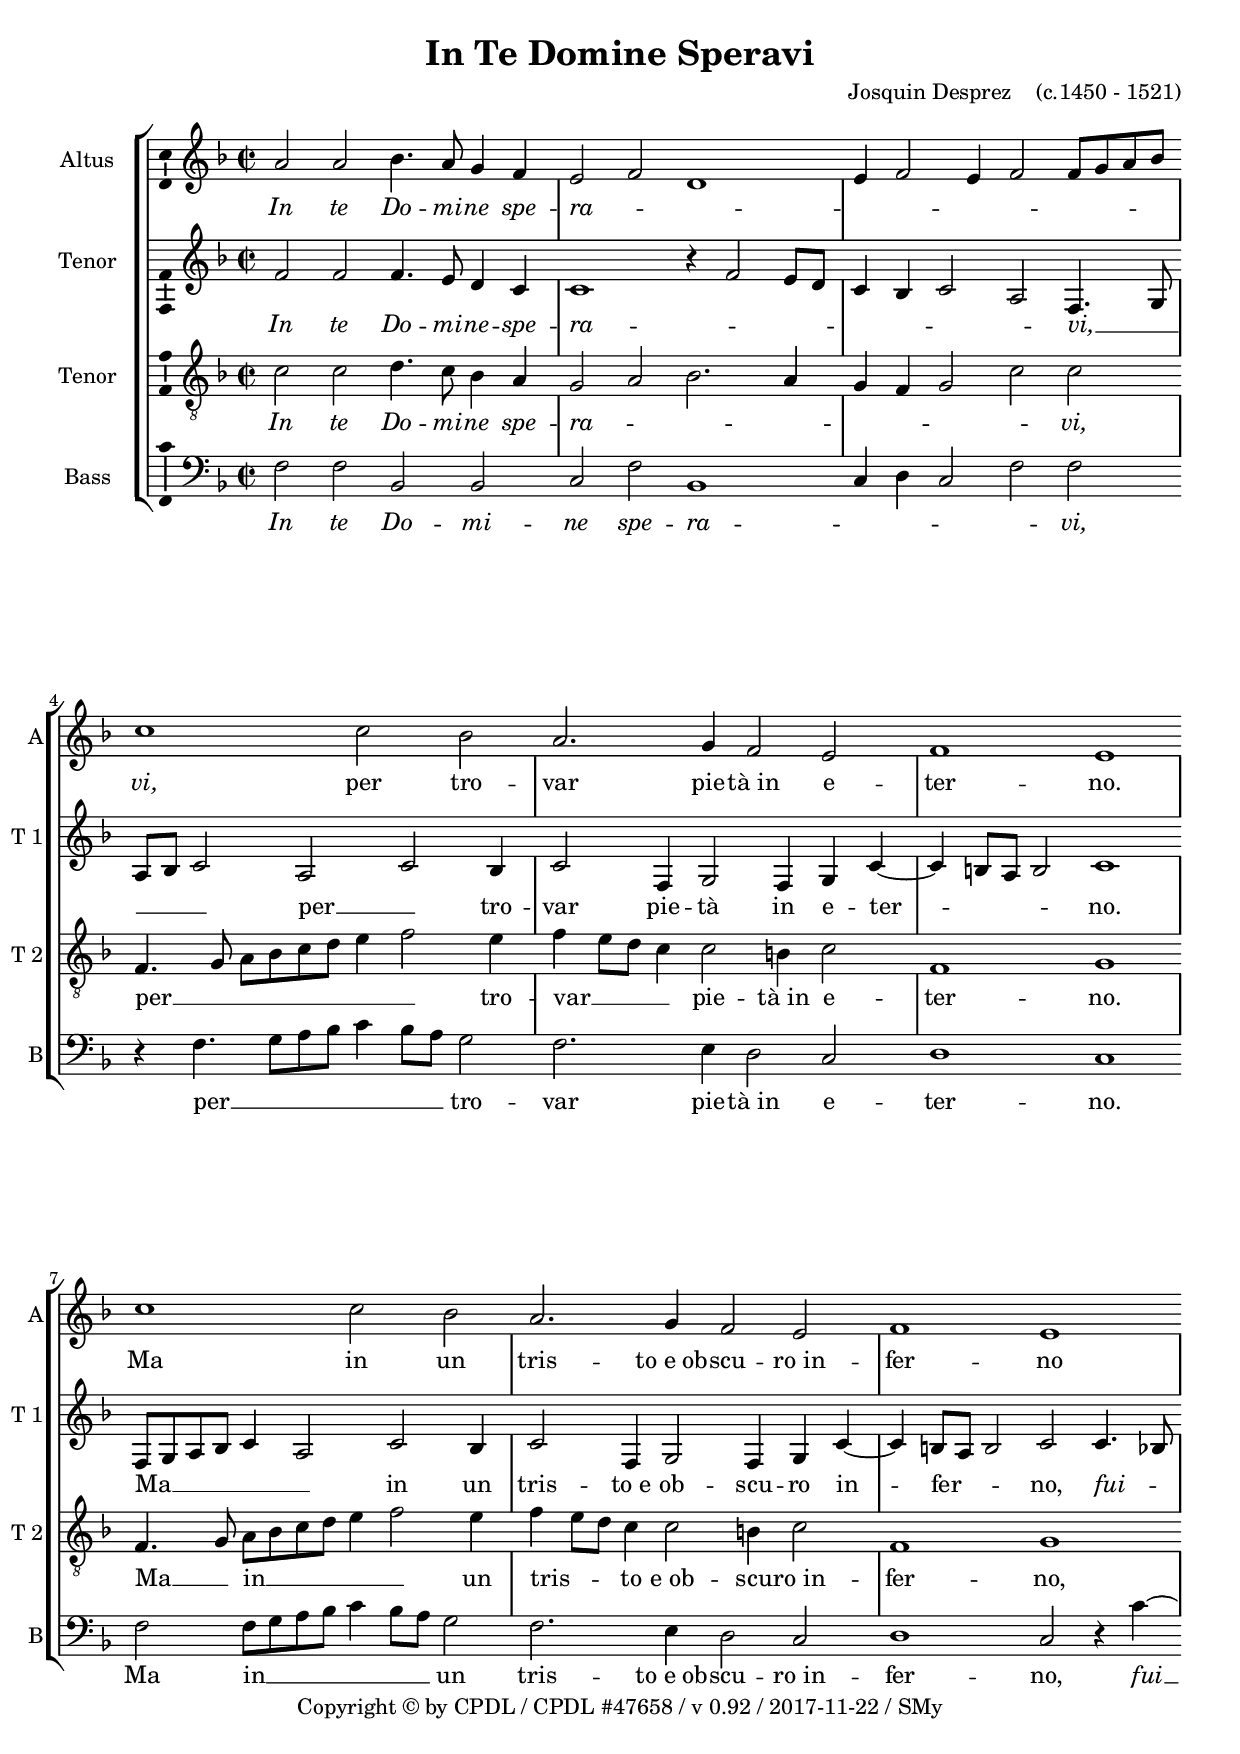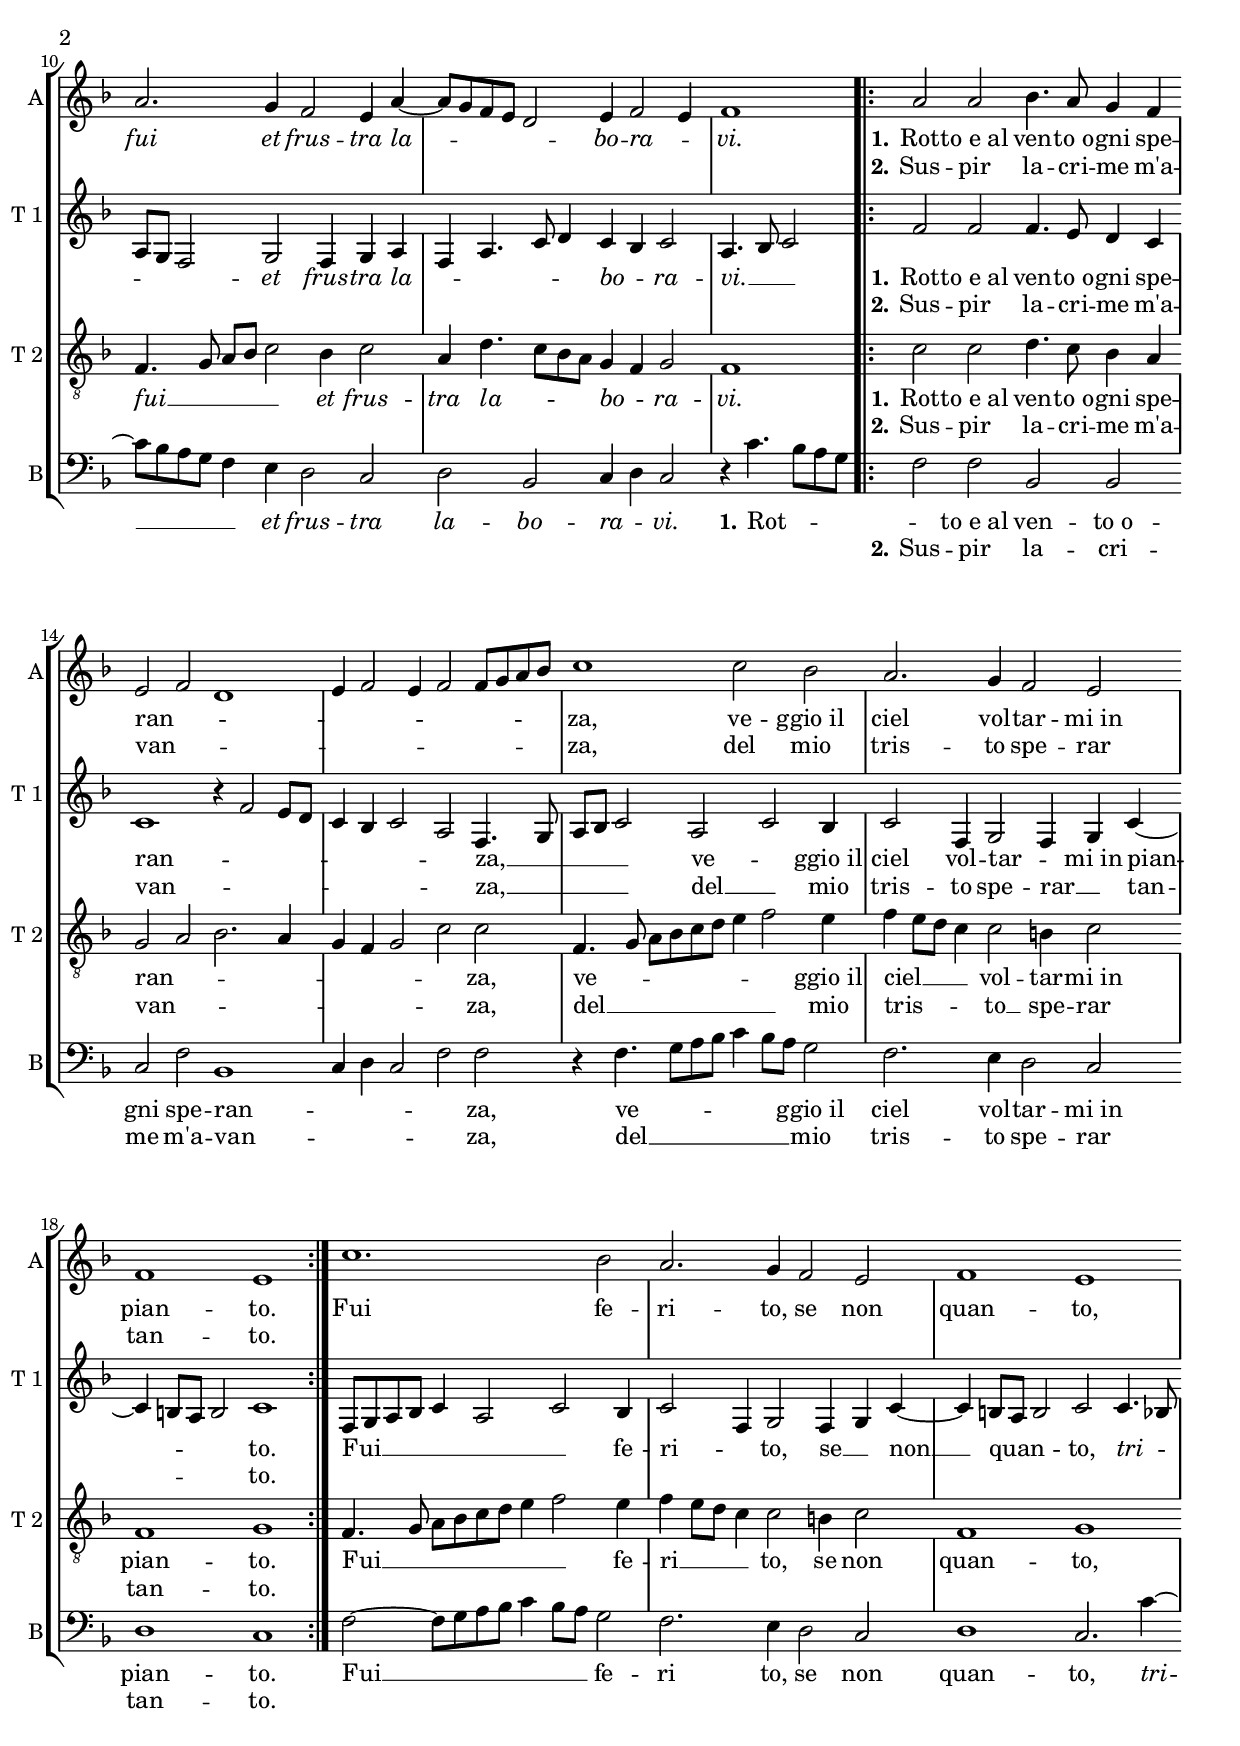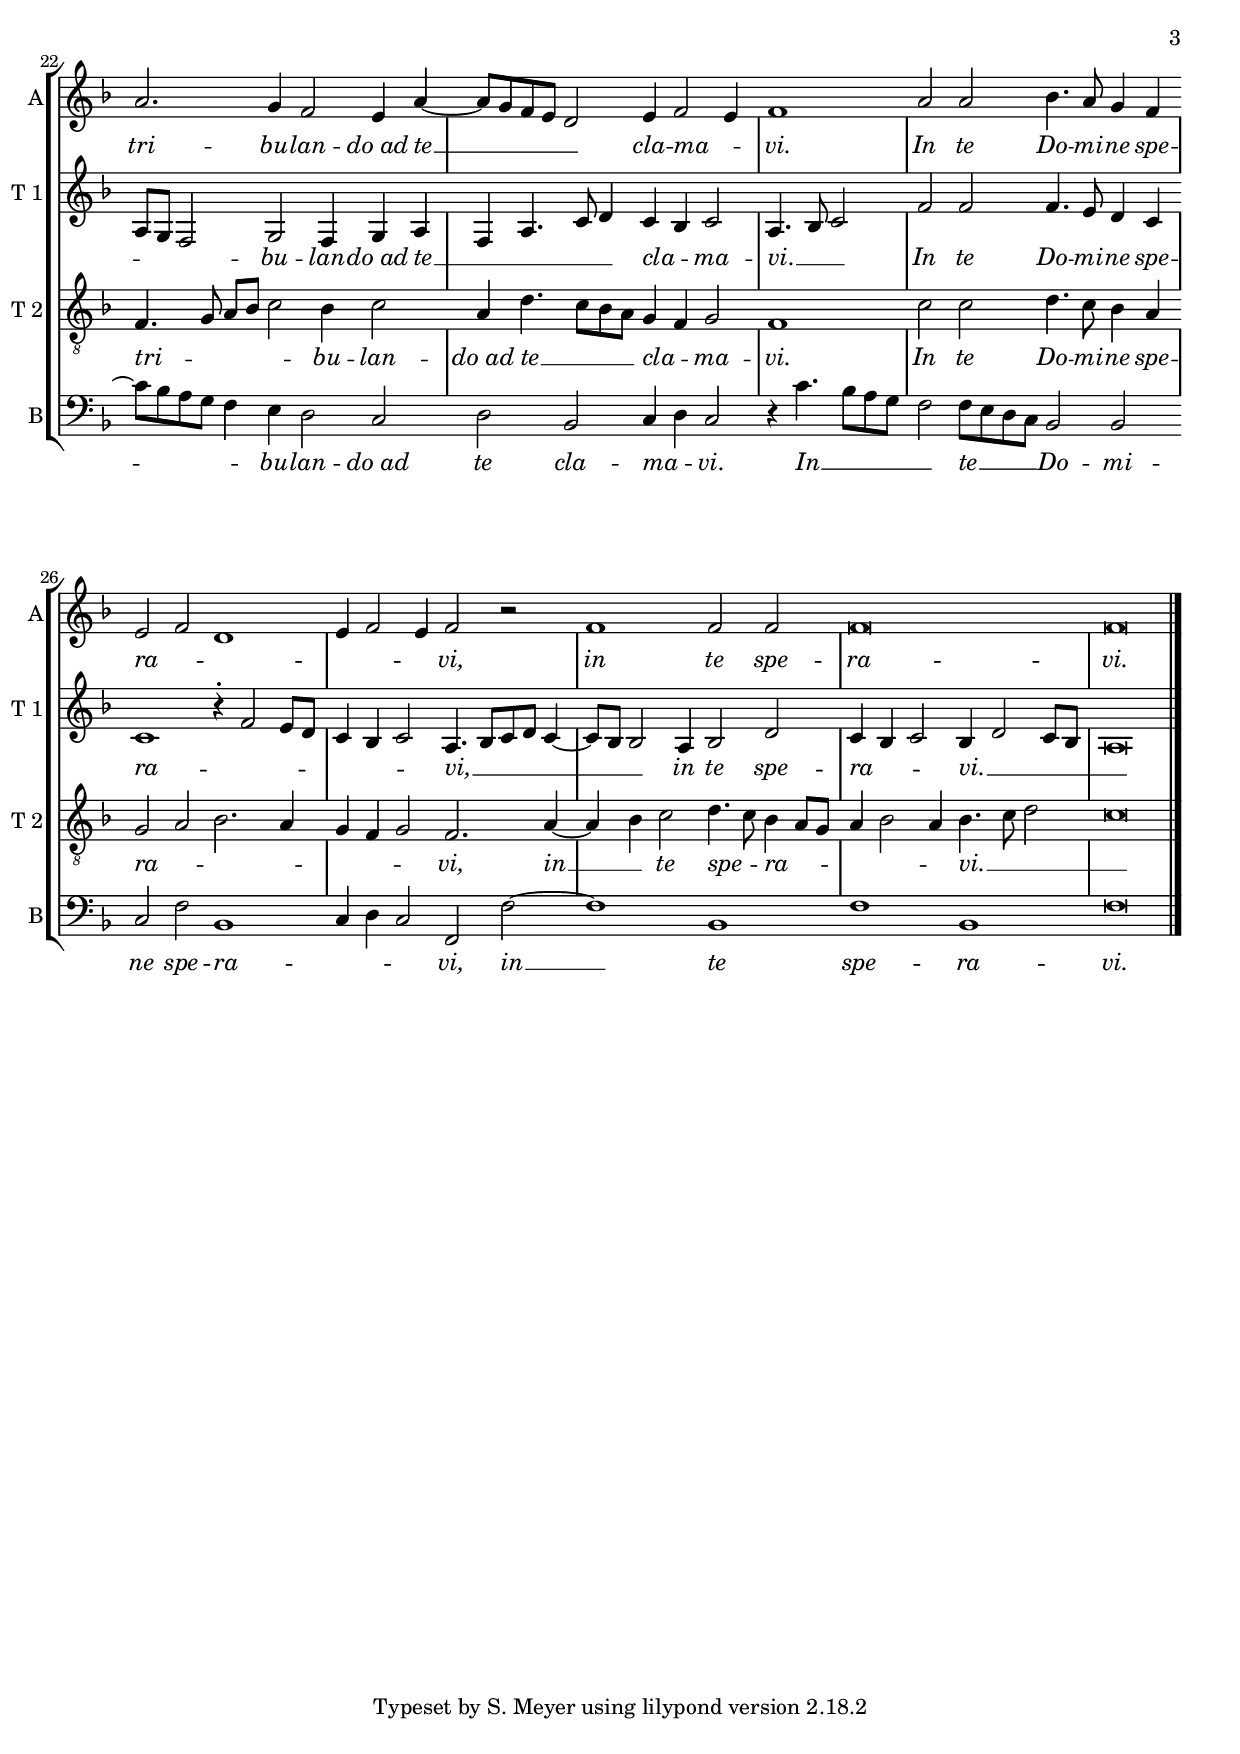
\version "2.18.2"
\language "deutsch"

\header {
  title = "In Te Domine Speravi"
  composer = "Josquin Desprez 
  (c.1450 - 1521)"
  % Voreingestellte LilyPond-Tagline entfernen
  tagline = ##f
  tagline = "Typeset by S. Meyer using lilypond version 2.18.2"

  
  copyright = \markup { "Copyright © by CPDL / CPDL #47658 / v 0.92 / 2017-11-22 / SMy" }

}

\paper {
  #(set-paper-size "a4")
}

#(set-global-staff-size 19)

\layout {
  \context {
    \Score
    %\remove "Bar_number_engraver"
  }
}

% Switch off/on the display of bar lines
hb = { \hide Staff.BarLine }
ub = { \undo \hide Staff.BarLine }

% em: emphasize latin text by choosing an italic font; nm: back to normal
em = { \override Lyrics.LyricText.font-shape = #'italic }
nm = { \revert Lyrics.LyricText.font-shape }


global = {
  \key f \major
  \time 2/2
  % tweak the measure length to 4/2 without changing the time signature
  \set Timing.measureLength = #(ly:make-moment 4/2)
  % "Mensurstriche": use StaffGroup instead of ChoirStaff 
  % and remove the bar line on the staves. 
  % \undo for the final bar. 
  \hide Staff.BarLine

}

soprano = \relative c'' {
  \global
  % Die Noten folgen hier.
  a2 a2 b4. a8 g4 f4 | % 2
  e2 f2 d1 | % 3
  e4 f2 e4 f2 f8 g8 a8 b8 | % 4
  c1 c2 b2 | % 5
  a2. g4 f2 e2 | % 6
  f1 e1 | % 7
  c'1 c2 b2 | % 8
  a2. g4 f2 e2 | % 9
  f1 e1 | \barNumberCheck #10
  a2. g4 f2 e4 a4 ~ | % 11
  a8 g8 f8 e8 d2 e4 f2 e4 | % 12
  %\time 2/4  
  \set Timing.measureLength = #(ly:make-moment 2/2)
  f1 | % 13
  %\numericTimeSignature\time 4/4  
  \ub
  \set Timing.measureLength = #(ly:make-moment 4/2)
  \repeat volta 2 {
      a2 a2 b4. a8 g4 f4 \hb | % 14
      e2 f2 d1 | % 15
      e4 f2 e4 f2 f8 g8 a8 b8 | % 16
      c1 c2 b2 | % 17
      a2. g4 f2 e2 | % 18
      f1 e1 
      \ub 
  }
  | % 19
  c'1. b2 
  \hb | \barNumberCheck #20
  a2. g4 f2 e2 | % 21
  f1 e1 | % 22
  a2. g4 f2 e4 a4 ~ | % 23
  a8 g8 f8 e8 d2 e4 f2 e4 | % 24
  %\time 2/4  
  \set Timing.measureLength = #(ly:make-moment 2/2)
  f1 | % 25
  %\numericTimeSignature\time 4/4  
  \set Timing.measureLength = #(ly:make-moment 4/2)
  a2 a2 b4. a8 g4 f4 | % 26
  e2 f2 d1 | % 27
  e4 f2 e4 f2 r2 | % 28
  f1 f2 f2 | % 29
  f\breve | \barNumberCheck #30
  f\breve 
  \ub \bar "|."
}

alto = \relative c' {
  \global
  % Die Noten folgen hier.
  f2 f2 f4.
  e8 d4 c4 | % 2
  c1 r4 f2 e8 d8 | % 3
  c4 b4 c2 a2 f4. g8 | % 4
  a8 b8 c2 a2 c2 b4 | % 5
  c2 f,4 g2 f4 g4 c4 ~ | % 6
  c4 h8 a8 h2 c1 | % 7
  f,8 g8 a8 b8 c4 a2 c2 b4 | % 8
  c2 f,4 g2 f4 g4 c4 ~ | % 9
  c4 h8 a8 h2 c2 c4. b8 | \barNumberCheck #10
  a8 g8 f2 g2 f4 g4 a4 | % 11
  f4 a4. c8 d4 c4 b4 c2 % b2 | % 12
  %\time 2/4  
  a4. b8 c2 | % 13
  %\numericTimeSignature\time 4/4  
  \ub
  \repeat volta 2 {
      f2 f2 f4. e8 d4 c4 \hb | % 14
      c1 r4 f2 e8 d8 | % 15
      c4 b4 c2 a2 f4. g8 | % 16
      a8 b8 c2 a2 c2 b4 | % 17
      c2 f,4 g2 f4 g4 c4 ~ | % 18
      c4 h8 a8 h2 c1 
      \ub
  }
  | % 19
  f,8 g8 a8 b8 c4 a2 c2 b4 
  \hb | \barNumberCheck #20
  c2 f,4 g2 f4 g4 c4 ~ | % 21
  c4 h8 a8 h2 c2 c4. b8 | % 22
  a8 g8 f2 g2 f4 g4 a4 | % 23
  f4 a4. c8 d4 c4 b4 c2 | % 24
  %\time 2/4  
  a4. b8 c2 | % 25
  %\numericTimeSignature\time 4/4  
  f2 f2 f4. e8 d4 c4 | % 26
  c1 r4 -. f2 e8 d8 | % 27
  c4 b4 c2 a4. b8 c8 d8 c4 ~ | % 28
  c8 b8 b2 a4 b2 d2 | % 29
  c4 b4 c2 b4 d2 c8 b8 | \barNumberCheck #30
  a\breve
  \ub
}

tenor = \relative c' {
  \global
  % Die Noten folgen hier.
  c2 c2 d4. c8 b4 a4 | % 2
  g2 a2 b2. a4 | % 3
  g4 f4 g2 c2 c2 | % 4
  f,4. g8 a8 b8 c8 d8 e4 f2 e4 | % 5
  f4 e8 d8 c4 c2 h4 c2 | % 6
  f,1 g1 | % 7
  f4. g8 a8 b8 c8 d8 e4 f2 e4 | % 8
  f4 e8 d8 c4 c2 h4 c2 | % 9
  f,1 g1 | \barNumberCheck #10
  f4. g8 a8 b8 c2 b4 c2 | % 11
  a4 d4. c8 b8 a8 g4 f4 g2 | % 12
  %\time 2/4  
  f1 | % 13
  %\numericTimeSignature\time 4/4  
  \ub 
  \repeat volta 2 {
      c'2 c2 d4. c8 b4 a4 
      \hb | % 14
      g2 a2 b2. a4 | % 15
      g4 f4 g2 c2 c2 | % 16
      f,4. g8 a8 b8 c8 d8 e4 f2 e4 | % 17
      f4 e8 d8 c4 c2 h4 c2 | % 18
      f,1 g1 
      \ub 
  }
  | % 19
  f4. g8 a8 b8 c8 d8 e4 f2 e4 
  \hb | \barNumberCheck #20
  f4 e8 d8 c4 c2 h4 c2 | % 21
  f,1 g1 | % 22
  f4. g8 a8 b8 c2 b4 c2 | % 23
  a4 d4. c8 b8 a8 g4 f4 g2 | % 24
  %\time 2/4  
  f1 | % 25
  %\numericTimeSignature\time 4/4  
  c'2 c2 d4. c8 b4 a4 | % 26
  g2 a2 b2. a4 | % 27
  g4 f4 g2 f2. a4 ~ | % 28
  a4 b4 c2 d4. c8 b4 a8 g8 | % 29
  a4 b2 a4 b4. c8 d2 | \barNumberCheck #30
  c\breve
  \ub
}

bass = \relative c {
  \global
  % Die Noten folgen hier.
  f2 f2 b,2
  b2 | % 2
  c2 f2 b,1 | % 3
  c4 d4 c2 f2 f2 | % 4
  r4 f4. g8 a8 b8 c4 b8 a8 g2 | % 5
  f2. e4 d2 c2 | % 6
  d1 c1 | % 7
  f2 f8 g8 a8 b8 c4 b8 a8 g2 | % 8
  f2. e4 d2 c2 | % 9
  d1 c2 r4 c'4 ~ | \barNumberCheck #10
  c8 b8 a8 g8 f4 e4 d2 c2 | % 11
  d2 b2 c4 d4 c2 | % 12
  %\time 2/4  
  r4 c'4. b8 a8 g8 | % 13
  %\numericTimeSignature\time 4/4  
  \ub
  \repeat volta 2 {
      f2 f2 b,2 b2 
      \hb | % 14
      c2 f2 b,1 | % 15
      c4 d4 c2 f2 f2 | % 16
      r4 f4. g8 a8 b8 c4 b8 a8 g2 | % 17
      f2. e4 d2 c2 | % 18
      d1 c1 
      \ub
  }
  | % 19
  f2 ~ f8 g8 a8 b8 c4 b8 a8 g2 
  \hb | \barNumberCheck #20
  f2. e4 d2 c2 | % 21
  d1 c2. c'4 ~ | % 22
  c8 b8 a8 g8 f4 e4 d2 c2 | % 23
  d2 b2 c4 d4 c2 | % 24
  %\time 2/4  
  r4 c'4. b8 a8 g8 | % 25
  %\numericTimeSignature\time 4/4  
  f2 f8 e8 d8 c8 b2 b2 %c2 | % 26
  c2 f2 b,1 | % 27
  c4 d4 c2 f,2 f'2 ~ | % 28
  f1 b,1 | % 29
  f'1 b,1 | \barNumberCheck #30
  f'\breve 
  \ub
}

sopranoVerse = \lyricmode {
  % Liedtext folgt hier.
  \em In te Do -- mi -- ne spe --
    ra -- _ _ _ _ _ _ _ _ _ _ vi, 
    % _ _ _ _ _ _ _ _ _ _ _ _ _ _ _ _ _ 
    \nm per tro -- var pie -- tà_in e -- ter -- no. 
    Ma in un tris -- to_e_ob -- scu -- ro_in -- fer -- no
    \em fui et frus -- tra la -- _ _ _ _ bo -- ra -- _ vi. \nm
    \set stanza = "1." 
    Rot -- to_e_al ven -- to_o -- gni spe -- ran -- _ _ _ _
    _ _ _ _ _ _ za, ve -- ggio_il ciel
    vol -- tar -- mi_in pian -- to. 
    % End of volta
    Fui fe -- ri -- to, se non quan -- to,     
    \em tri -- bu -- lan -- do_ad te  __ _ _ _ _ 
    cla -- ma -- _ vi. 
    In te Do -- mi -- ne spe -- ra -- _ _ _ _ _ vi, 
    in te spe -- ra -- vi. 
}

sopranoVerseTwo =  \lyricmode { _ _
    _ _ _ _ _ _ _ _ _
    _ _ _ _ _ _ _ _ _
    _ _ _ _ _ _ _ _ _
    _ _ _ _ _ _ _ _ _
    _ _ _ _ _ _ _ _ _
    _ 
    \set stanza = "2." 
    Sus -- pir la -- cri -- me m'a -- van -- _ _
    _ _ _ _ _ _ _ _ za, del
    mio tris -- to spe -- rar tan -- to. 
}

altoVerse = \lyricmode {
  % Liedtext folgt hier.
  \em In te Do -- mi -- ne -- spe
    -- ra -- _ _ _ _ _ _ _ vi, __ _ _ _ _
    \nm per __ _ tro -- var pie -- tà in e -- ter -- _ _ _
    no. Ma  __ _ _ _ _ _ in un tris --
    to_e ob -- scu -- ro in -- fer -- _ _ no,
   \em fui -- _ _ _ _ et frus -- tra la -- _ _
    _ _ bo -- _ ra -- vi. __ _ _ \nm
    \set stanza = "1." 
    Rot -- to_e_al ven -- to_o -- gni spe -- ran -- _ _ _
    _ _ _ _ za,  __ _ _ _ _ ve
    -- _ ggio_il ciel vol -- tar -- _ mi_in pian -- _
    _ _ to. Fui  __ _ _ _ _ _
    _ fe -- ri -- _ to, se  __ _ non  __ quan --
    _ _ to, 
    \em tri -- _ _ _ _ bu --
    lan -- do_ad te  __ _ _ _ _ cla -- _ ma
    -- vi.  __ _ _ In te Do -- mi -- ne spe -- ra -- _
    _ _ _ _ _ vi,  __ _ _ _
    _ _ _ in te spe -- ra -- _ _ vi.  __
    _ _ _ _
}

altoVerseTwo = \lyricmode { _ _
    _ _ _ _ _ _ _ _ _
    _ _ _ _ _ _ _ _ _
    _ _ _ _ _ _ _ _ _
    _ _ _ _ _ _ _ _ _
    _ _ _ _ _ _ _ _ _
    _ _ _ _ _ _ _ _ _
    _ _ _ _ _ _ _ _ _
    _ _ _ _ 
    \set stanza = "2."
    Sus -- pir la -- cri -- me m'a -- van
    -- _ _ _ _ _ _ _ za,  __ _
    _ _ _ del  __ _ mio tris -- to spe -- rar 
    __ _ tan -- _ _ _ to. 
}

tenorVerse = \lyricmode {
  % Liedtext folgt hier.
  \em In te Do -- mi -- ne spe
    -- ra -- _ _ _ _ _ _ _ vi,
    \nm per  __ _ _ _ _
    _ _ _ tro -- var  __ _ _ _ pie --
    tà_in e -- ter -- no. Ma  __ _ in  __ _ _
    _ _ _ un tris -- _ _ to e_ob -- scu --
    ro_in -- fer -- no,
    \em fui __ _ _ _ _ et frus -- tra la -- _ _
    _ bo -- _ ra -- vi. \nm 
    \set stanza = "1."
    Rot -- to_e_al ven -- to_o -- gni spe -- ran -- _
    _ _ _ _ _ _ za, ve -- _ _
    _ _ _ _ _ ggio_il ciel  __ _
    _ _ vol -- tar -- mi_in pian -- to. Fui  __ _
    _ _ _ _ _ _ fe -- ri  __ _
    _ _ to, se non quan -- to,
    
    \em tri -- _ _ _ _ bu -- lan -- do_ad te 
    __ _ _ _ cla -- _ ma -- vi. In te Do -- mi --
    ne spe -- ra -- _ _ _ _ _ _ vi, in
     __ _ te spe -- _ ra -- _ _ _ _
    _ vi.  __ _ _ _ 
}

tenorVerseTwo =  \lyricmode { _ _
    _ _ _ _ _ _ _ _ _
    _ _ _ _ _ _ _ _ _
    _ _ _ _ _ _ _ _ _
    _ _ _ _ _ _ _ _ _
    _ _ _ _ _ _ _ _ _
    _ _ _ _ _ _ _ _ _
    _ _ _ _ _ _ _ _ _
    _ _ 
    \set stanza = "2."
    Sus -- pir la -- cri -- me m'a -- van -- _
    _ _ _ _ _ _ za, del  __ _
    _ _ _ _ _ _ mio tris -- _ _
    _ to  __ spe -- rar tan -- to. 
}

bassVerse = \lyricmode {
  % Liedtext folgt hier.
  \em In te Do -- mi -- ne spe
    -- ra -- _ _ _ _ vi, 
    \nm per  __ _ _ _ _ _ _ tro --
    var pie -- tà_in e -- ter -- no. Ma in  __ _ _
    _ _ _ _ un tris -- to_e_ob -- scu -- ro_in
    -- fer -- no,
    \em fui  __
    _ _ _ _ et frus -- tra la -- bo -- ra -- _
    vi. \nm
    \set stanza = "1."
    Rot -- _ _
    _ _ to_e_al ven -- to_o -- gni spe -- ran -- _
    _ _ _ za, ve -- _ _ _ _ _
    _ ggio_il ciel vol -- tar -- mi_in pian -- to. Fui  __
    _ _ _ _ _ _ fe -- ri to, se non quan
    -- to,
    \em tri -- _ _ _ _ bu -- lan -- do_ad te cla -- ma --
    _ vi. In  __ _ _ _ _ te  __ _
    _ _ Do -- mi -- ne spe -- ra -- _ _ _ vi,
    in  __ te spe -- ra -- vi. 
}

bassVerseTwo =  \lyricmode { _ _
    _ _ _ _ _ _ _ _ _
    _ _ _ _ _ _ _ _ _
    _ _ _ _ _ _ _ _ _
    _ _ _ _ _ _ _ _ _
    _ _ _ _ _ _ _ _ _
    _ _ _ _ _ _ _ _ _
    _ _ 
    \set stanza = "2."
    Sus -- pir la -- cri -- me m'a -- van -- _
    _ _ _ za, del  __ _ _ _ _
    _ _ mio tris -- to spe -- rar tan -- to. 
}

\score {
  \new StaffGroup <<
    \new Staff \with {
      %midiInstrument = "choir aahs"
      \consists "Ambitus_engraver"
      instrumentName = "Altus"
      shortInstrumentName = "A"
    } { \soprano }
    \addlyrics { \sopranoVerse }
    \addlyrics { \sopranoVerseTwo }
    \new Staff \with {
      %midiInstrument = "choir aahs"
      \consists "Ambitus_engraver"
      instrumentName = "Tenor"
      shortInstrumentName = "T 1"
    } { %\clef "treble_8" 
        \alto }
    \addlyrics { \altoVerse }
    \addlyrics { \altoVerseTwo }
    \new Staff \with {
      %midiInstrument = "choir aahs"
      \consists "Ambitus_engraver"
      instrumentName = "Tenor"
      shortInstrumentName = "T 2"
    } { \clef "treble_8" \tenor }
    \addlyrics { \tenorVerse }
    %\addlyrics { \tenorVerseOne }
    \addlyrics { \tenorVerseTwo }
    \new Staff \with {
      %midiInstrument = "choir aahs"
      \consists "Ambitus_engraver"
      instrumentName = "Bass"
      shortInstrumentName = "B"
    } { \clef bass \bass }
    \addlyrics { \bassVerse }
    \addlyrics { \bassVerseTwo }
  >>
  \layout { }
  \midi {
    \tempo 2=54
  }
}
